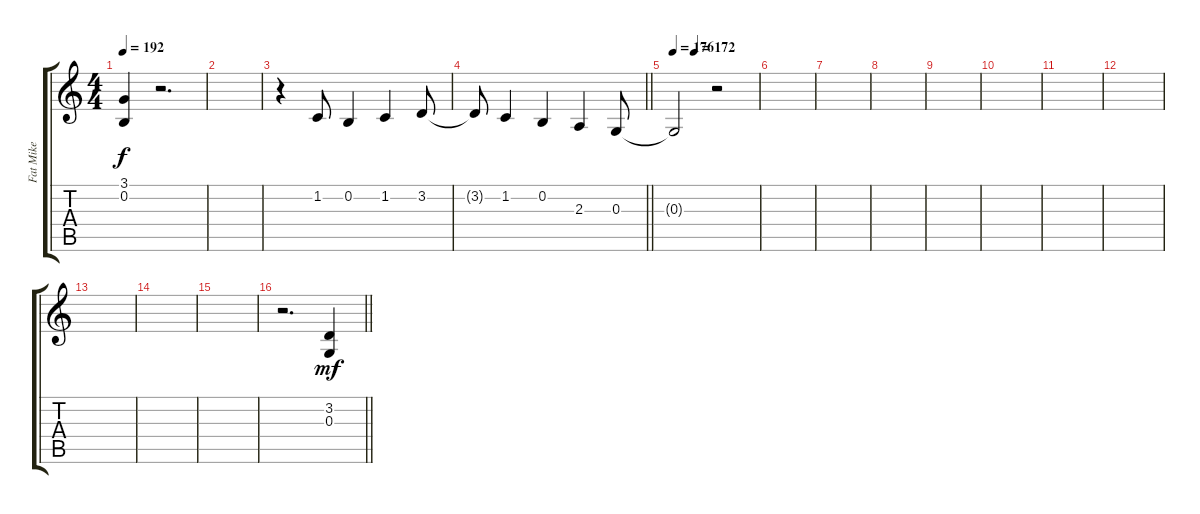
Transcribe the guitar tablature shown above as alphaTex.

\track ("Fat Mike" "Fat Mike") {instrument bassoon}
\staff {score tabs}
\tuning (E4 B3 G3 D3 A2 E2) {hide}
\ts (4 4)
\tempo 192
\clef g2
\ks c
(3.1{t} 0.2{t}).4{dy f} r.2{d} |
|
r.4 1.2.8 0.2.4 1.2.4 3.2.8 |
\barLineRight lightlight
3.2{t}.8 1.2.4 0.2.4 2.3.4 0.3.8 |
\section ("" "")
\tempo 176
\tempo (172 0.25)
0.3{t}.2 r.2 |
|
|
|
|
|
|
|
|
|
|
\barLineRight lightlight
r.2{d} (3.2 0.3).4{dy mf}
